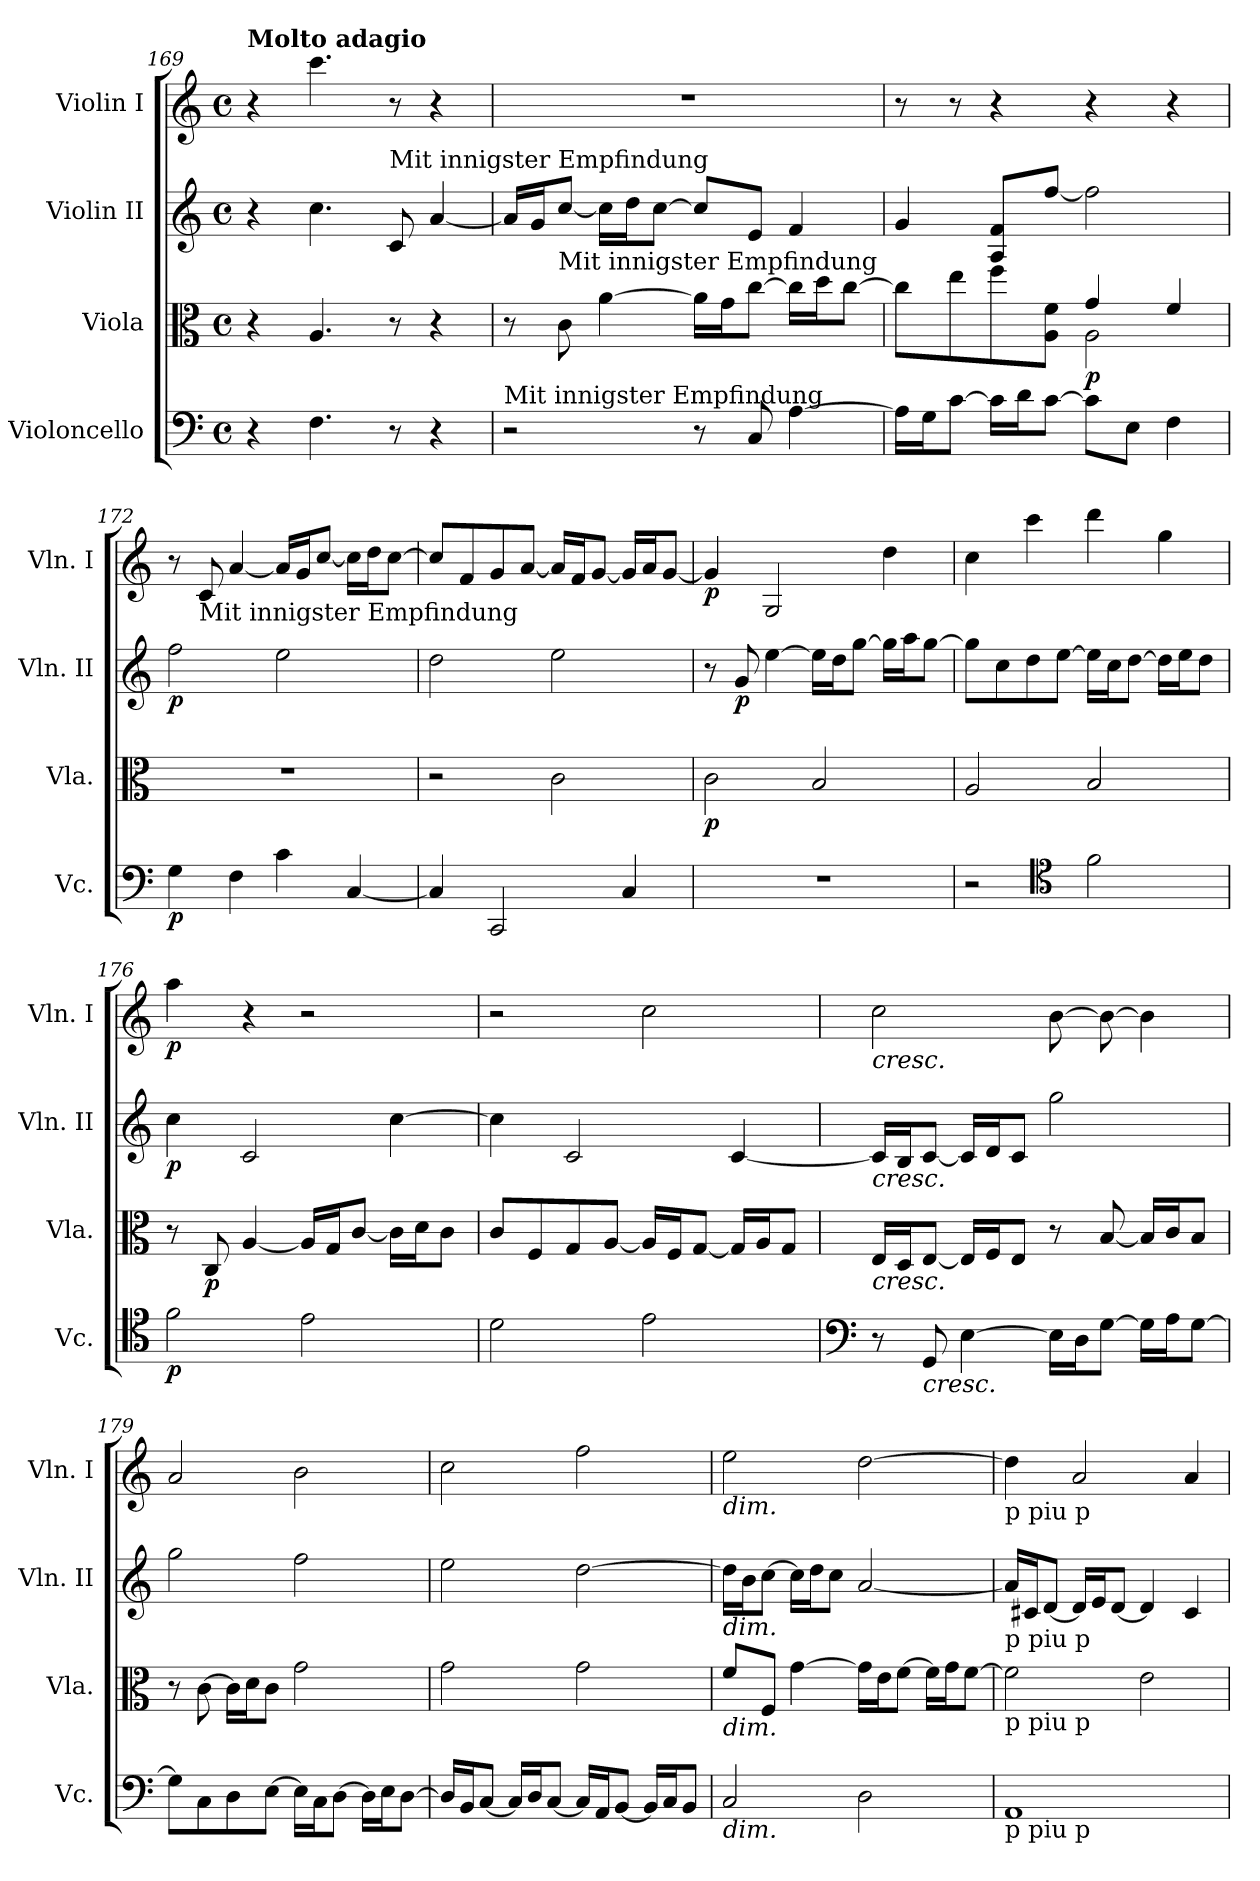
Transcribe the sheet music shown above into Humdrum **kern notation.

**kern	**dynam	**kern	**dynam	**kern	**dynam	**kern	**dynam
*part4	*part4	*part3	*part3	*part2	*part2	*part1	*part1
*staff4	*staff4	*staff3	*staff3	*staff2	*staff2	*staff1	*staff1
*I"Violoncello	*	*I"Viola	*	*I"Violin II	*	*I"Violin I	*
*I'Vc.	*	*I'Vla.	*	*I'Vln. II	*	*I'Vln. I	*
*clefF4	*	*clefC3	*	*clefG2	*	*clefG2	*
*k[]	*	*k[]	*	*k[]	*	*k[]	*
*M4/4	*	*M4/4	*	*M4/4	*	*M4/4	*
*met(c)	*	*met(c)	*	*met(c)	*	*met(c)	*
=169	=169	=169	=169	=169	=169	=169	=169
!	!	!	!	!	!	!LO:TX:a:B:t=Molto adagio	!
4r	.	4r	.	4r	.	4r	.
4.F\	.	4.A/	.	4.cc\	.	4.ccc\	.
!	!	!	!	!LO:TX:a:t=Mit innigster Empfindung	!	!	!
8r	.	8r	.	8c/	.	8r	.
4r	.	4r	.	[4a/	.	4r	.
=170	=170	=170	=170	=170	=170	=170	=170
!LO:TX:a:t=Mit innigster Empfindung	!	!	!	!	!	!	!
2r	.	8r	.	16a/LL]	.	1r	.
.	.	.	.	16g/J	.	.	.
!	!	!LO:TX:a:t=Mit innigster Empfindung	!	!	!	!	!
.	.	8c\	.	[8cc/J	.	.	.
.	.	[4a\	.	16cc\LL]	.	.	.
.	.	.	.	16dd\J	.	.	.
.	.	.	.	[8cc\J	.	.	.
8r	.	16a\LL]	.	8cc/L]	.	.	.
.	.	16g\J	.	.	.	.	.
8C/	.	[8cc\J	.	8e/J	.	.	.
[4A\	.	16cc\LL]	.	4f/	.	.	.
.	.	16dd\J	.	.	.	.	.
.	.	[8cc\J	.	.	.	.	.
=171	=171	=171	=171	=171	=171	=171	=171
*	*	*^	*	*	*	*	*
16A\LL]	.	8cc\L]	2ryy	.	4g/	.	8r	.
16G\J	.	.	.	.	.	.	.	.
[8c\J	.	8ee\	.	.	.	.	8r	.
16c\LL]	.	8ff\	.	.	8A/ 8f/L	.	4r	.
16d\J	.	.	.	.	.	.	.	.
[8c\J	.	8A\ 8f\J	.	.	[8ff/J	.	.	.
!	!	!	!	!LO:DY:b	!	!	!	!
8c\L]	.	4g/	2A\	p	2ff\]	.	4r	.
8E\J	.	.	.	.	.	.	.	.
4F\	.	4f/	.	.	.	.	4r	.
*	*	*v	*v	*	*	*	*	*
=172	=172	=172	=172	=172	=172	=172	=172
!	!LO:DY:b	!	!	!	!LO:DY:b	!	!
4G\	p	1r	.	2ff\	p	8r	.
!	!	!	!	!	!	!LO:TX:b:t=Mit innigster Empfindung	!
.	.	.	.	.	.	8c/	.
4F\	.	.	.	.	.	[4a/	.
4c\	.	.	.	2ee\	.	16a/LL]	.
.	.	.	.	.	.	16g/J	.
.	.	.	.	.	.	[8cc/J	.
[4C/	.	.	.	.	.	16cc\LL]	.
.	.	.	.	.	.	16dd\J	.
.	.	.	.	.	.	[8cc\J	.
=173	=173	=173	=173	=173	=173	=173	=173
4C/]	.	2r	.	2dd\	.	8cc/L]	.
.	.	.	.	.	.	8f/	.
2CC/	.	.	.	.	.	8g/	.
.	.	.	.	.	.	[8a/J	.
.	.	2c\	.	2ee\	.	16a/LL]	.
.	.	.	.	.	.	16f/J	.
.	.	.	.	.	.	[8g/J	.
4C/	.	.	.	.	.	16g/LL]	.
.	.	.	.	.	.	16a/J	.
.	.	.	.	.	.	[8g/J	.
=174	=174	=174	=174	=174	=174	=174	=174
!	!	!	!LO:DY:b	!	!	!	!LO:DY:b
1r	.	2c\	p	8r	.	4g/]	p
!	!	!	!	!	!LO:DY:b	!	!
.	.	.	.	8g/	p	.	.
.	.	.	.	[4ee\	.	2G/	.
.	.	2B/	.	16ee\LL]	.	.	.
.	.	.	.	16dd\J	.	.	.
.	.	.	.	[8gg\J	.	.	.
.	.	.	.	16gg\LL]	.	4dd\	.
.	.	.	.	16aa\J	.	.	.
.	.	.	.	[8gg\J	.	.	.
=175	=175	=175	=175	=175	=175	=175	=175
2r	.	2A/	.	8gg\L]	.	4cc\	.
.	.	.	.	8cc\	.	.	.
.	.	.	.	8dd\	.	4ccc\	.
*clefC4	*	*	*	*	*	*	*
.	.	.	.	[8ee\J	.	.	.
2f\	.	2B/	.	16ee\LL]	.	4ddd\	.
.	.	.	.	16cc\J	.	.	.
.	.	.	.	[8dd\J	.	.	.
.	.	.	.	16dd\LL]	.	4gg\	.
.	.	.	.	16ee\J	.	.	.
.	.	.	.	8dd\J	.	.	.
=176	=176	=176	=176	=176	=176	=176	=176
!	!LO:DY:b	!	!	!	!LO:DY:b	!	!LO:DY:b
2f\	p	8r	.	4cc\	p	4aa\	p
!	!	!	!LO:DY:b	!	!	!	!
.	.	8C/	p	.	.	.	.
.	.	[4A/	.	2c/	.	4r	.
2e\	.	16A/LL]	.	.	.	2r	.
.	.	16G/J	.	.	.	.	.
.	.	[8c/J	.	.	.	.	.
.	.	16c\LL]	.	[4cc\	.	.	.
.	.	16d\J	.	.	.	.	.
.	.	8c\J	.	.	.	.	.
=177	=177	=177	=177	=177	=177	=177	=177
2d\	.	8c/L	.	4cc\]	.	2r	.
.	.	8F/	.	.	.	.	.
.	.	8G/	.	2c/	.	.	.
.	.	[8A/J	.	.	.	.	.
2e\	.	16A/LL]	.	.	.	2cc\	.
.	.	16F/J	.	.	.	.	.
.	.	[8G/J	.	.	.	.	.
.	.	16G/LL]	.	[4c/	.	.	.
.	.	16A/J	.	.	.	.	.
.	.	8G/J	.	.	.	.	.
=178	=178	=178	=178	=178	=178	=178	=178
*clefF4	*	*	*	*	*	*	*
!	!	!	!	!	!	!LO:TX:b:i:t=cresc.	!
!	!	!	!	!LO:TX:b:i:t=cresc.	!	!	!
!	!	!LO:TX:b:i:t=cresc.	!	!	!	!	!
8r	.	16E/LL	.	16c/LL]	.	2cc\	.
.	.	16D/J	.	16B/J	.	.	.
!LO:TX:b:i:t=cresc.	!	!	!	!	!	!	!
8GG/	.	[8E/J	.	[8c/J	.	.	.
[4E\	.	16E/LL]	.	16c/LL]	.	.	.
.	.	16F/J	.	16d/J	.	.	.
.	.	8E/J	.	8c/J	.	.	.
16E\LL]	.	8r	.	2gg\	.	[8b\	.
16D\J	.	.	.	.	.	.	.
[8G\J	.	[8B/	.	.	.	8b\_	.
16G\LL]	.	16B/LL]	.	.	.	4b\]	.
16A\J	.	16c/J	.	.	.	.	.
[8G\J	.	8B/J	.	.	.	.	.
=179	=179	=179	=179	=179	=179	=179	=179
8G\L]	.	8r	.	2gg\	.	2a/	.
8C\	.	[8c\	.	.	.	.	.
8D\	.	16c\LL]	.	.	.	.	.
.	.	16d\J	.	.	.	.	.
[8E\J	.	8c\J	.	.	.	.	.
16E\LL]	.	2g\	.	2ff\	.	2b\	.
16C\J	.	.	.	.	.	.	.
[8D\J	.	.	.	.	.	.	.
16D\LL]	.	.	.	.	.	.	.
16E\J	.	.	.	.	.	.	.
[8D\J	.	.	.	.	.	.	.
=180	=180	=180	=180	=180	=180	=180	=180
16D/LL]	.	2g\	.	2ee\	.	2cc\	.
16BB/J	.	.	.	.	.	.	.
[8C/J	.	.	.	.	.	.	.
16C/LL]	.	.	.	.	.	.	.
16D/J	.	.	.	.	.	.	.
[8C/J	.	.	.	.	.	.	.
16C/LL]	.	2g\	.	[2dd\	.	2ff\	.
16AA/J	.	.	.	.	.	.	.
[8BB/J	.	.	.	.	.	.	.
16BB/LL]	.	.	.	.	.	.	.
16C/J	.	.	.	.	.	.	.
8BB/J	.	.	.	.	.	.	.
=181	=181	=181	=181	=181	=181	=181	=181
!	!	!	!	!	!	!LO:TX:b:i:t=dim.	!
!	!	!	!	!LO:TX:b:i:t=dim.	!	!	!
!	!	!LO:TX:b:i:t=dim.	!	!	!	!	!
!LO:TX:b:i:t=dim.	!	!	!	!	!	!	!
2C/	.	8f/L	.	16dd\LL]	.	2ee\	.
.	.	.	.	16b\J	.	.	.
.	.	8F/J	.	[8cc\J	.	.	.
.	.	[4g\	.	16cc\LL]	.	.	.
.	.	.	.	16dd\J	.	.	.
.	.	.	.	8cc\J	.	.	.
2D\	.	16g\LL]	.	[2a/	.	[2dd\	.
.	.	16e\J	.	.	.	.	.
.	.	[8f\J	.	.	.	.	.
.	.	16f\LL]	.	.	.	.	.
.	.	16g\J	.	.	.	.	.
.	.	[8f\J	.	.	.	.	.
=182	=182	=182	=182	=182	=182	=182	=182
!	!	!	!	!	!	!LO:TX:b:t=p piu p	!
!	!	!	!	!LO:TX:b:t=p piu p	!	!	!
!	!	!LO:TX:b:t=p piu p	!	!	!	!	!
!LO:TX:b:t=p piu p	!	!	!	!	!	!	!
1AA	.	2f\]	.	16a/LL]	.	4dd\]	.
.	.	.	.	16c#X/J	.	.	.
.	.	.	.	[8d/J	.	.	.
.	.	.	.	16d/LL]	.	2a/	.
.	.	.	.	16e/J	.	.	.
.	.	.	.	[8d/J	.	.	.
.	.	2e\	.	4d/]	.	.	.
.	.	.	.	4c#/	.	4a/	.
=	=	=	=	=	=	=	=
*-	*-	*-	*-	*-	*-	*-	*-
